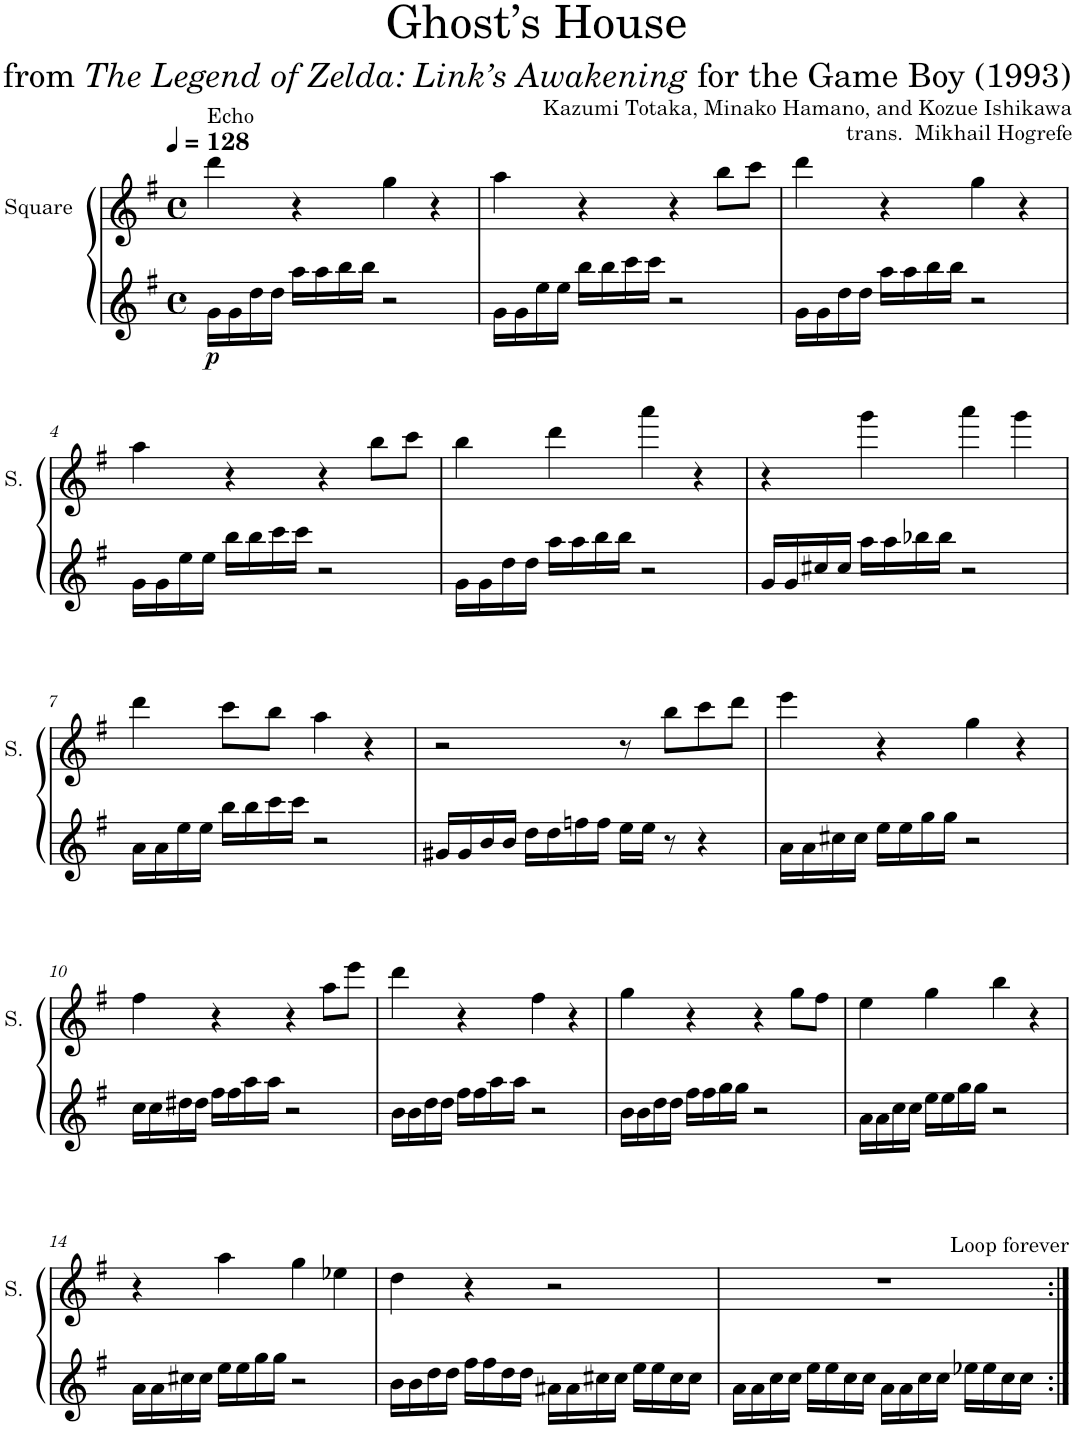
**kern	**dynam	**kern	**dynam	**kern
*part3	*part3	*part2	*part2	*part1
*staff3	*staff3	*staff2	*staff2	*staff1
*I"Square Synthesizer	*	*I"Square Synthesizer	*	*I"Square
*	*	*	*	*I'S.
*	*	*stria5	*	*
*clefG2	*	*clefG2	*	*clefG2
*k[f#]	*	*k[f#]	*	*k[f#]
*M4/4	*	*M4/4	*	*M4/4
*met(c)	*	*met(c)	*	*met(c)
*MM128	*	*MM128	*	*MM128
=1	=1	=1	=1	=1
!	!	!	!	!LO:TX:a:t=Echo
!	!LO:DY:b	!	!	!
16g\LL	p	8r	.	4ddd\
16g\	.	.	.	.
!	!	!	!LO:DY:b	!
16dd\	.	4ddd	pp	.
16dd\JJ	.	.	.	.
16aa\LL	.	.	.	4r
16aa\	.	.	.	.
16bb\	.	4r	.	.
16bb\JJ	.	.	.	.
2r	.	.	.	4gg\
.	.	4gg	.	.
.	.	.	.	4r
.	.	8r	.	.
=2	=2	=2	=2	=2
16g\LL	.	8r	.	4aa\
16g\	.	.	.	.
16ee\	.	4aa	.	.
16ee\JJ	.	.	.	.
16bb\LL	.	.	.	4r
16bb\	.	.	.	.
16ccc\	.	4r	.	.
16ccc\JJ	.	.	.	.
2r	.	.	.	4r
.	.	4r	.	.
.	.	.	.	8bb\L
.	.	8bb	.	8ccc\J
=3	=3	=3	=3	=3
16g\LL	.	8ccc	.	4ddd\
16g\	.	.	.	.
16dd\	.	4ddd	.	.
16dd\JJ	.	.	.	.
16aa\LL	.	.	.	4r
16aa\	.	.	.	.
16bb\	.	4r	.	.
16bb\JJ	.	.	.	.
2r	.	.	.	4gg\
.	.	4gg	.	.
.	.	.	.	4r
.	.	8r	.	.
!!LO:LB:g=z
=4	=4	=4	=4	=4
16g\LL	.	8r	.	4aa\
16g\	.	.	.	.
16ee\	.	4aa	.	.
16ee\JJ	.	.	.	.
16bb\LL	.	.	.	4r
16bb\	.	.	.	.
16ccc\	.	4r	.	.
16ccc\JJ	.	.	.	.
2r	.	.	.	4r
.	.	4r	.	.
.	.	.	.	8bb\L
.	.	8bb	.	8ccc\J
=5	=5	=5	=5	=5
16g\LL	.	8ccc	.	4bb\
16g\	.	.	.	.
16dd\	.	4bb	.	.
16dd\JJ	.	.	.	.
16aa\LL	.	.	.	4ddd\
16aa\	.	.	.	.
16bb\	.	4ddd	.	.
16bb\JJ	.	.	.	.
2r	.	.	.	4aaa\
.	.	4aaa	.	.
.	.	.	.	4r
.	.	8r	.	.
=6	=6	=6	=6	=6
16g/LL	.	8r	.	4r
16g/	.	.	.	.
16cc#X/	.	4r	.	.
16cc#/JJ	.	.	.	.
16aa\LL	.	.	.	4ggg\
16aa\	.	.	.	.
16bb-X\	.	4ggg	.	.
16bb-\JJ	.	.	.	.
2r	.	.	.	4aaa\
.	.	4aaa	.	.
.	.	.	.	4ggg\
.	.	[8ggg	.	.
!!LO:LB:g=z
=7	=7	=7	=7	=7
16a\LL	.	8ggg]	.	4ddd\
16a\	.	.	.	.
16ee\	.	4ddd	.	.
16ee\JJ	.	.	.	.
16bb\LL	.	.	.	8ccc\L
16bb\	.	.	.	.
16ccc\	.	8ccc	.	8bb\J
16ccc\JJ	.	.	.	.
2r	.	8bb	.	4aa\
.	.	4aa	.	.
.	.	.	.	4r
.	.	8r	.	.
=8	=8	=8	=8	=8
16g#X/LL	.	8r	.	2r
16g#/	.	.	.	.
16b/	.	2r	.	.
16b/JJ	.	.	.	.
16dd\LL	.	.	.	.
16dd\	.	.	.	.
16ffn\	.	.	.	.
16ff\JJ	.	.	.	.
16ee\LL	.	.	.	8r
16ee\JJ	.	.	.	.
8r	.	8r	.	8bb\L
4r	.	8bb\L	.	8ccc\
.	.	8ccc\J	.	8ddd\J
=9	=9	=9	=9	=9
16a\LL	.	8ddd	.	4eee\
16a\	.	.	.	.
16cc#X\	.	4eee	.	.
16cc#\JJ	.	.	.	.
16ee\LL	.	.	.	4r
16ee\	.	.	.	.
16gg\	.	4r	.	.
16gg\JJ	.	.	.	.
2r	.	.	.	4gg\
.	.	4gg	.	.
.	.	.	.	4r
.	.	8r	.	.
!!LO:LB:g=z
=10	=10	=10	=10	=10
16cc\LL	.	8r	.	4ff#\
16cc\	.	.	.	.
16dd#X\	.	4ff#	.	.
16dd#\JJ	.	.	.	.
16ff#\LL	.	.	.	4r
16ff#\	.	.	.	.
16aa\	.	4r	.	.
16aa\JJ	.	.	.	.
2r	.	.	.	4r
.	.	4r	.	.
.	.	.	.	8aa\L
.	.	8aa	.	8eee\J
=11	=11	=11	=11	=11
16b\LL	.	8eee	.	4ddd\
16b\	.	.	.	.
16dd\	.	4ddd	.	.
16dd\JJ	.	.	.	.
16ff#\LL	.	.	.	4r
16ff#\	.	.	.	.
16aa\	.	4r	.	.
16aa\JJ	.	.	.	.
2r	.	.	.	4ff#\
.	.	4ff#	.	.
.	.	.	.	4r
.	.	8r	.	.
=12	=12	=12	=12	=12
16b\LL	.	8r	.	4gg\
16b\	.	.	.	.
16dd\	.	4gg	.	.
16dd\JJ	.	.	.	.
16ff#\LL	.	.	.	4r
16ff#\	.	.	.	.
16gg\	.	4r	.	.
16gg\JJ	.	.	.	.
2r	.	.	.	4r
.	.	4r	.	.
.	.	.	.	8gg\L
.	.	8gg	.	8ff#\J
=13	=13	=13	=13	=13
16a\LL	.	8ff#	.	4ee\
16a\	.	.	.	.
16cc\	.	4ee	.	.
16cc\JJ	.	.	.	.
16ee\LL	.	.	.	4gg\
16ee\	.	.	.	.
16gg\	.	4gg	.	.
16gg\JJ	.	.	.	.
2r	.	.	.	4bb\
.	.	4bb	.	.
.	.	.	.	4r
.	.	8r	.	.
!!LO:LB:g=z
=14	=14	=14	=14	=14
16a\LL	.	8r	.	4r
16a\	.	.	.	.
16cc#X\	.	4r	.	.
16cc#\JJ	.	.	.	.
16ee\LL	.	.	.	4aa\
16ee\	.	.	.	.
16gg\	.	4aa	.	.
16gg\JJ	.	.	.	.
2r	.	.	.	4gg\
.	.	4gg	.	.
.	.	.	.	4ee-X\
.	.	[8ee-X	.	.
=15	=15	=15	=15	=15
16b\LL	.	8ee-]	.	4dd\
16b\	.	.	.	.
16dd\	.	4dd	.	.
16dd\JJ	.	.	.	.
16ff#\LL	.	.	.	4r
16ff#\	.	.	.	.
16dd\	.	4r	.	.
16dd\JJ	.	.	.	.
16a#X\LL	.	.	.	2r
16a#\	.	.	.	.
16cc#X\	.	8r	.	.
16cc#\JJ	.	.	.	.
16ee\LL	.	4r	.	.
16ee\	.	.	.	.
16cc#\	.	.	.	.
16cc#\JJ	.	.	.	.
=16	=16	=16	=16	=16
*	*	*	*	*^
16a\LL	.	8r	.	1r	2ryy
16a\	.	.	.	.	.
16cc\	.	8r	.	.	.
16cc\JJ	.	.	.	.	.
16ee\LL	.	4r	.	.	.
16ee\	.	.	.	.	.
16cc\	.	.	.	.	.
16cc\JJ	.	.	.	.	.
16a\LL	.	2r	.	.	8.ryy
16a\	.	.	.	.	.
16cc\	.	.	.	.	.
!	!	!	!	!	!LO:TX:a:t=Loop forever
16cc\JJ	.	.	.	.	4ryy
16ee-X\LL	.	.	.	.	.
16ee-\	.	.	.	.	.
16cc\	.	.	.	.	.
16cc\JJ	.	.	.	.	16ryy
*	*	*	*	*v	*v
=:|!	=:|!	=:|!	=:|!	=:|!
*-	*-	*-	*-	*-
